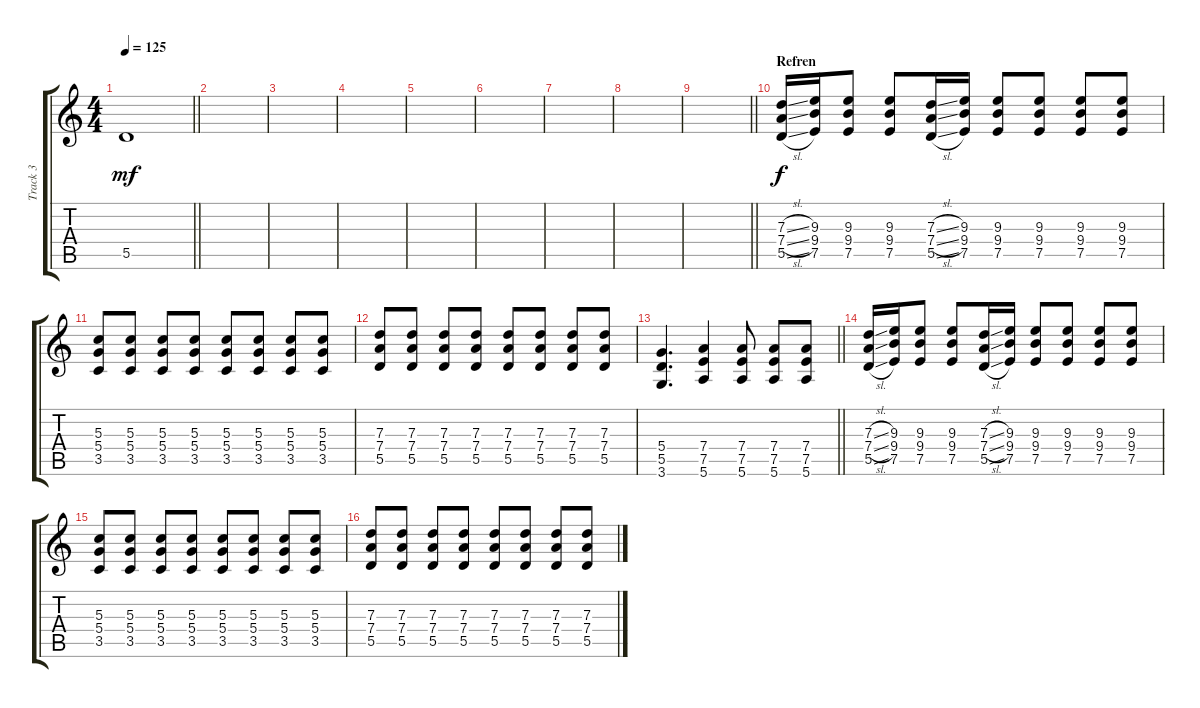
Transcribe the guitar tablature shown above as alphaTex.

\track ("Track 3" "Track 3") {instrument distortionguitar}
\staff {score tabs}
\tuning (E4 B3 G3 D3 A2 E2) {hide}
\ts (4 4)
\tempo 125
\clef g2
\barLineRight lightlight
\ks c
5.5.1{dy mf} |
|
|
|
|
|
|
|
\barLineRight lightlight
|
\section ("" "Refren")
(7.3{sl} 7.4{sl} 5.5{sl}).16{dy f} (9.3 9.4 7.5).16 (9.3 9.4 7.5).8 (9.3 9.4 7.5).8 (7.3{sl} 7.4{sl} 5.5{sl}).16 (9.3 9.4 7.5).16 (9.3 9.4 7.5).8 (9.3 9.4 7.5).8 (9.3 9.4 7.5).8 (9.3 9.4 7.5).8 |
(5.3 5.4 3.5).8 (5.3 5.4 3.5).8 (5.3 5.4 3.5).8 (5.3 5.4 3.5).8 (5.3 5.4 3.5).8 (5.3 5.4 3.5).8 (5.3 5.4 3.5).8 (5.3 5.4 3.5).8 |
(7.3 7.4 5.5).8 (7.3 7.4 5.5).8 (7.3 7.4 5.5).8 (7.3 7.4 5.5).8 (7.3 7.4 5.5).8 (7.3 7.4 5.5).8 (7.3 7.4 5.5).8 (7.3 7.4 5.5).8 |
\barLineRight lightlight
(5.4 5.5 3.6).4{d} (7.4 7.5 5.6).4 (7.4 7.5 5.6).8 (7.4 7.5 5.6).8 (7.4 7.5 5.6).8 |
(7.3{sl} 7.4{sl} 5.5{sl}).16 (9.3 9.4 7.5).16 (9.3 9.4 7.5).8 (9.3 9.4 7.5).8 (7.3{sl} 7.4{sl} 5.5{sl}).16 (9.3 9.4 7.5).16 (9.3 9.4 7.5).8 (9.3 9.4 7.5).8 (9.3 9.4 7.5).8 (9.3 9.4 7.5).8 |
(5.3 5.4 3.5).8 (5.3 5.4 3.5).8 (5.3 5.4 3.5).8 (5.3 5.4 3.5).8 (5.3 5.4 3.5).8 (5.3 5.4 3.5).8 (5.3 5.4 3.5).8 (5.3 5.4 3.5).8 |
(7.3 7.4 5.5).8 (7.3 7.4 5.5).8 (7.3 7.4 5.5).8 (7.3 7.4 5.5).8 (7.3 7.4 5.5).8 (7.3 7.4 5.5).8 (7.3 7.4 5.5).8 (7.3 7.4 5.5).8
